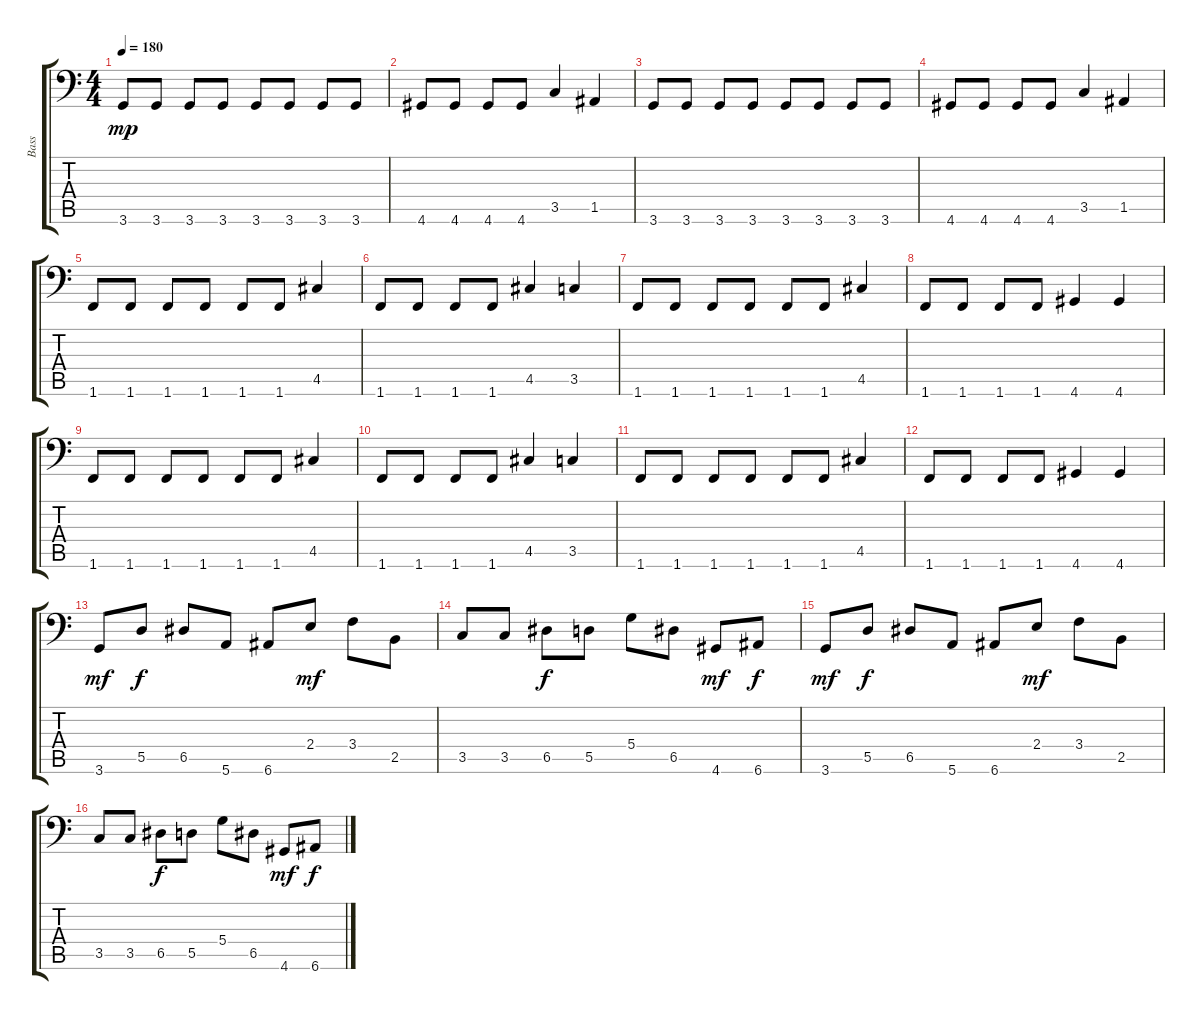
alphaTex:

\track ("Bass" "Bass") {instrument electricbassfinger}
\staff {score tabs}
\tuning (E3 B2 G2 D2 A1 E1) {hide}
\ts (4 4)
\tempo 180
\clef f4
\ks c
3.6.8{dy mp} 3.6.8 3.6.8 3.6.8 3.6.8 3.6.8 3.6.8 3.6.8 |
4.6.8 4.6.8 4.6.8 4.6.8 3.5.4 1.5.4 |
3.6.8 3.6.8 3.6.8 3.6.8 3.6.8 3.6.8 3.6.8 3.6.8 |
4.6.8 4.6.8 4.6.8 4.6.8 3.5.4 1.5.4 |
1.6.8 1.6.8 1.6.8 1.6.8 1.6.8 1.6.8 4.5.4 |
1.6.8 1.6.8 1.6.8 1.6.8 4.5.4 3.5.4 |
1.6.8 1.6.8 1.6.8 1.6.8 1.6.8 1.6.8 4.5.4 |
1.6.8 1.6.8 1.6.8 1.6.8 4.6.4 4.6.4 |
1.6.8 1.6.8 1.6.8 1.6.8 1.6.8 1.6.8 4.5.4 |
1.6.8 1.6.8 1.6.8 1.6.8 4.5.4 3.5.4 |
1.6.8 1.6.8 1.6.8 1.6.8 1.6.8 1.6.8 4.5.4 |
1.6.8 1.6.8 1.6.8 1.6.8 4.6.4 4.6.4 |
3.6.8{dy mf} 5.5.8{dy f} 6.5.8 5.6.8 6.6.8 2.4.8{dy mf} 3.4.8 2.5.8 |
3.5.8 3.5.8 6.5.8{dy f} 5.5.8 5.4.8 6.5.8 4.6.8{dy mf} 6.6.8{dy f} |
3.6.8{dy mf} 5.5.8{dy f} 6.5.8 5.6.8 6.6.8 2.4.8{dy mf} 3.4.8 2.5.8 |
3.5.8 3.5.8 6.5.8{dy f} 5.5.8 5.4.8 6.5.8 4.6.8{dy mf} 6.6.8{dy f}
